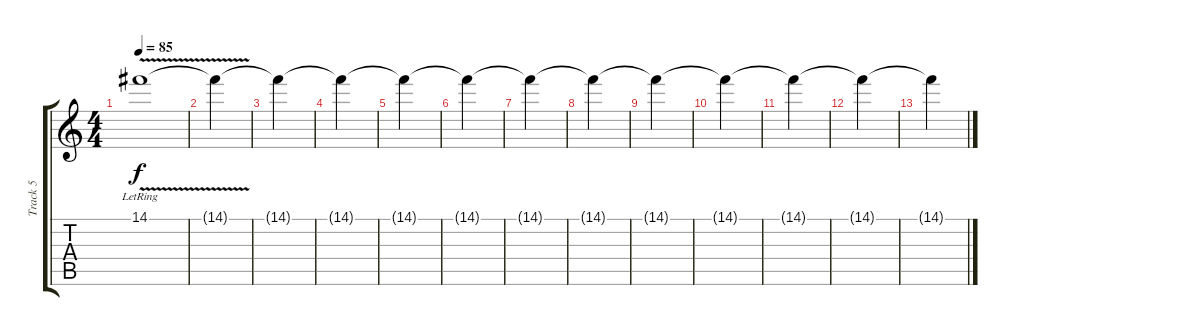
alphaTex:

\track ("Track 5" "Track 5") {instrument overdrivenguitar}
\staff {score tabs}
\tuning (E4 B3 G3 D3 A2 E2) {hide}
\ts (4 4)
\tempo 85
\clef g2
\ks c
14.1{v lr}.1{dy f instrument overdrivenguitar} |
14.1{t}.4 |
14.1{t}.4 |
14.1{t}.4 |
14.1{t}.4 |
14.1{t}.4 |
14.1{t}.4 |
14.1{t}.4 |
14.1{t}.4 |
14.1{t}.4 |
14.1{t}.4 |
14.1{t}.4 |
14.1{t}.4
